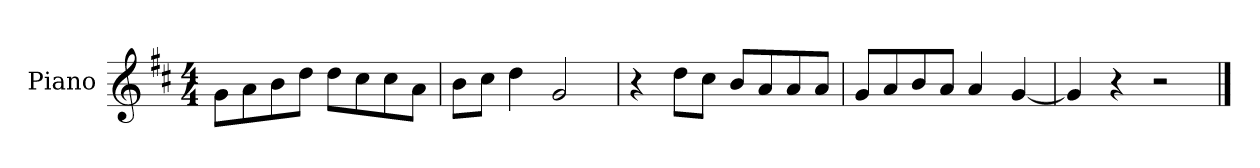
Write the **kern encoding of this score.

**kern
*part1
*staff1
*I"Piano
*I'P-no
*clefG2
*k[f#c#]
*M4/4
*MM90
=1
8g\L
8a\
8b\
8dd\J
8dd\L
8cc#\
8cc#\
8a\J
=2
8b\L
8cc#\J
4dd\
2g/
=3
4r
8dd\L
8cc#\J
8b/L
8a/
8a/
8a/J
=4
8g/L
8a/
8b/
8a/J
4a/
[4g/
=5
4g/]
4r
2r
==
*-
